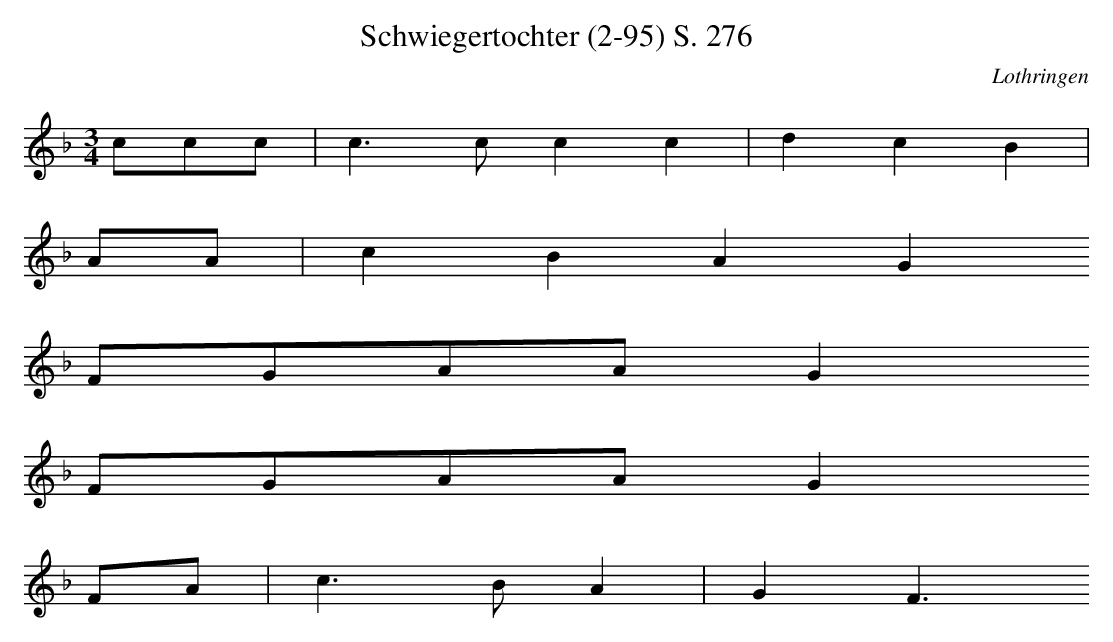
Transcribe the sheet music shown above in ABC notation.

X:1
T: Schwiegertochter (2-95) S. 276
O: Lothringen
M: 3/4
L: 1/8
K: F
ccc | c3cc2c2 | d2c2B2 |
AA | c2B2A2G2
FGAAG2
FGAAG2
FA | c3BA2 | G2F3
